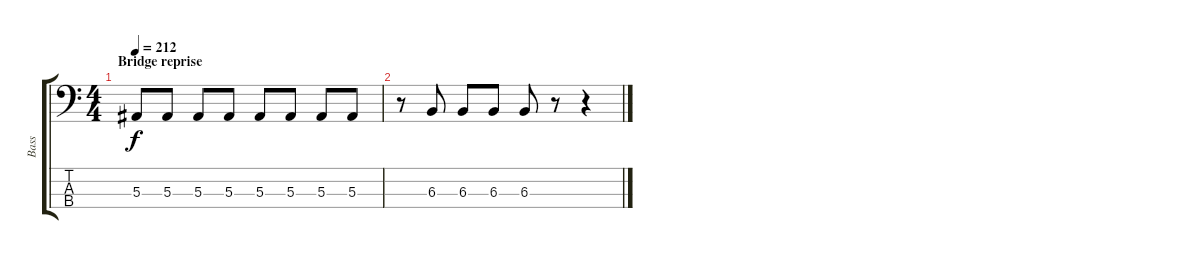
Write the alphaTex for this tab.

\track ("Bass" "Bass") {instrument electricbasspick}
\staff {score tabs}
\tuning (Eb2 Bb1 F1 C1) {hide}
\ts (4 4)
\section ("" "Bridge reprise")
\tempo 212
\clef f4
\ks c
5.3.8{dy f} 5.3.8 5.3.8 5.3.8 5.3.8 5.3.8 5.3.8 5.3.8 |
r.8 6.3.8 6.3.8 6.3.8 6.3.8 r.8 r.4
